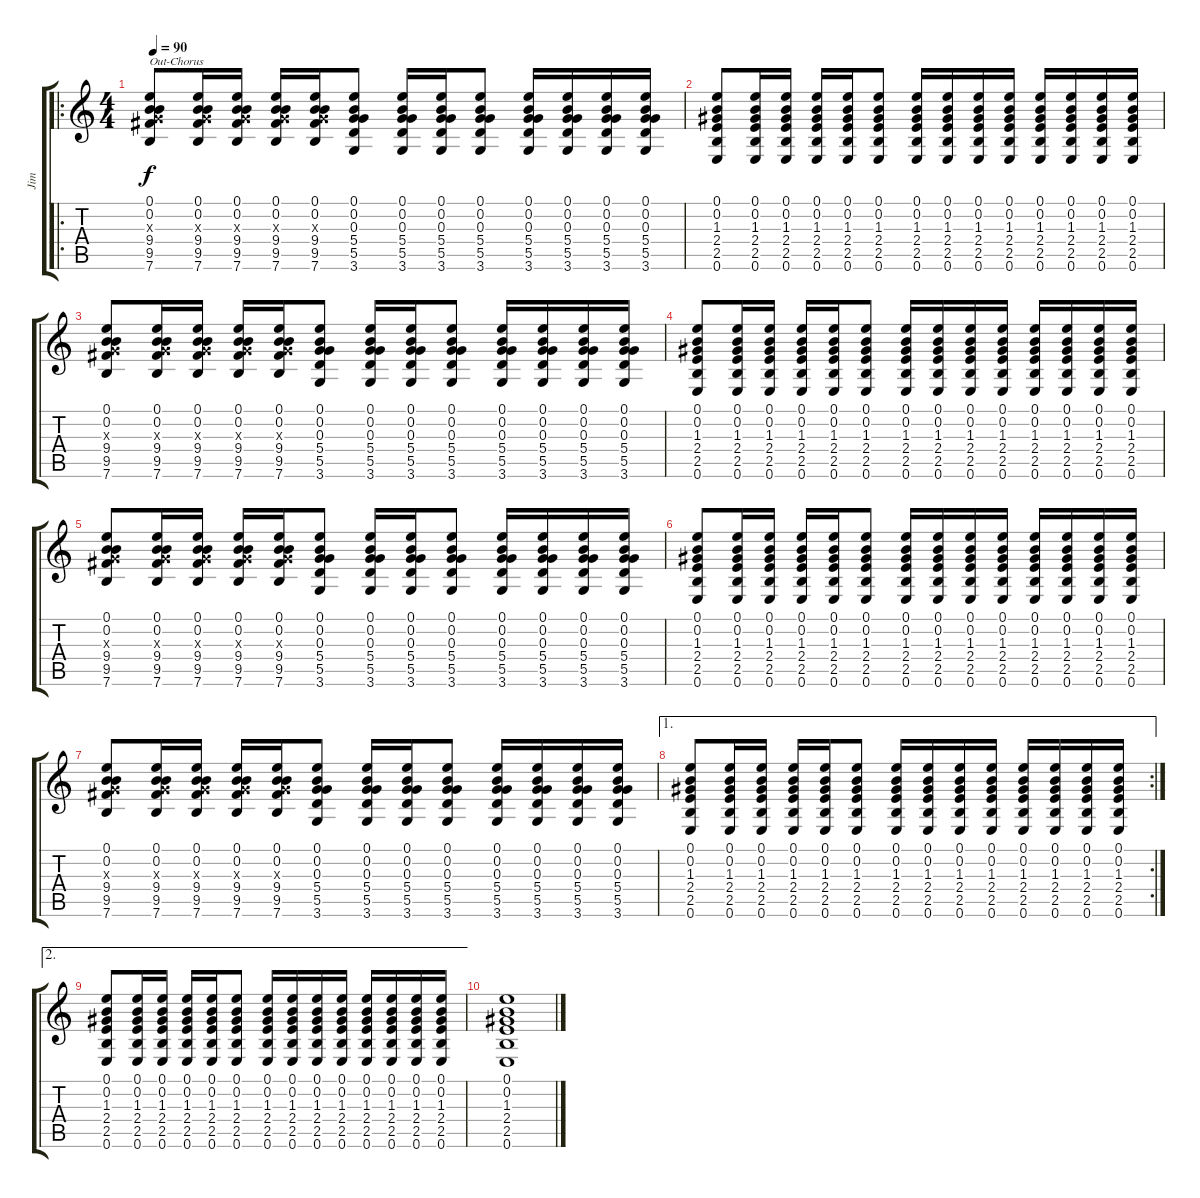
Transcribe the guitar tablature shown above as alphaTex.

\track ("Jim" "Jim") {instrument overdrivenguitar}
\staff {score tabs}
\tuning (E4 B3 G3 D3 A2 E2) {hide}
\ro
\ts (4 4)
\tempo 90
\clef g2
\ks c
(0.1 0.2 0.3{x} 9.4 9.5 7.6).8{txt "Out-Chorus" dy f instrument overdrivenguitar} (0.1 0.2 0.3{x} 9.4 9.5 7.6).16 (0.1 0.2 0.3{x} 9.4 9.5 7.6).16 (0.1 0.2 0.3{x} 9.4 9.5 7.6).16 (0.1 0.2 0.3{x} 9.4 9.5 7.6).16 (0.1 0.2 0.3 5.4 5.5 3.6).8 (0.1 0.2 0.3 5.4 5.5 3.6).16 (0.1 0.2 0.3 5.4 5.5 3.6).16 (0.1 0.2 0.3 5.4 5.5 3.6).8 (0.1 0.2 0.3 5.4 5.5 3.6).16 (0.1 0.2 0.3 5.4 5.5 3.6).16 (0.1 0.2 0.3 5.4 5.5 3.6).16 (0.1 0.2 0.3 5.4 5.5 3.6).16 |
(0.1 0.2 1.3 2.4 2.5 0.6).8 (0.1 0.2 1.3 2.4 2.5 0.6).16 (0.1 0.2 1.3 2.4 2.5 0.6).16 (0.1 0.2 1.3 2.4 2.5 0.6).16 (0.1 0.2 1.3 2.4 2.5 0.6).16 (0.1 0.2 1.3 2.4 2.5 0.6).8 (0.1 0.2 1.3 2.4 2.5 0.6).16 (0.1 0.2 1.3 2.4 2.5 0.6).16 (0.1 0.2 1.3 2.4 2.5 0.6).16 (0.1 0.2 1.3 2.4 2.5 0.6).16 (0.1 0.2 1.3 2.4 2.5 0.6).16 (0.1 0.2 1.3 2.4 2.5 0.6).16 (0.1 0.2 1.3 2.4 2.5 0.6).16 (0.1 0.2 1.3 2.4 2.5 0.6).16 |
(0.1 0.2 0.3{x} 9.4 9.5 7.6).8 (0.1 0.2 0.3{x} 9.4 9.5 7.6).16 (0.1 0.2 0.3{x} 9.4 9.5 7.6).16 (0.1 0.2 0.3{x} 9.4 9.5 7.6).16 (0.1 0.2 0.3{x} 9.4 9.5 7.6).16 (0.1 0.2 0.3 5.4 5.5 3.6).8 (0.1 0.2 0.3 5.4 5.5 3.6).16 (0.1 0.2 0.3 5.4 5.5 3.6).16 (0.1 0.2 0.3 5.4 5.5 3.6).8 (0.1 0.2 0.3 5.4 5.5 3.6).16 (0.1 0.2 0.3 5.4 5.5 3.6).16 (0.1 0.2 0.3 5.4 5.5 3.6).16 (0.1 0.2 0.3 5.4 5.5 3.6).16 |
(0.1 0.2 1.3 2.4 2.5 0.6).8 (0.1 0.2 1.3 2.4 2.5 0.6).16 (0.1 0.2 1.3 2.4 2.5 0.6).16 (0.1 0.2 1.3 2.4 2.5 0.6).16 (0.1 0.2 1.3 2.4 2.5 0.6).16 (0.1 0.2 1.3 2.4 2.5 0.6).8 (0.1 0.2 1.3 2.4 2.5 0.6).16 (0.1 0.2 1.3 2.4 2.5 0.6).16 (0.1 0.2 1.3 2.4 2.5 0.6).16 (0.1 0.2 1.3 2.4 2.5 0.6).16 (0.1 0.2 1.3 2.4 2.5 0.6).16 (0.1 0.2 1.3 2.4 2.5 0.6).16 (0.1 0.2 1.3 2.4 2.5 0.6).16 (0.1 0.2 1.3 2.4 2.5 0.6).16 |
(0.1 0.2 0.3{x} 9.4 9.5 7.6).8 (0.1 0.2 0.3{x} 9.4 9.5 7.6).16 (0.1 0.2 0.3{x} 9.4 9.5 7.6).16 (0.1 0.2 0.3{x} 9.4 9.5 7.6).16 (0.1 0.2 0.3{x} 9.4 9.5 7.6).16 (0.1 0.2 0.3 5.4 5.5 3.6).8 (0.1 0.2 0.3 5.4 5.5 3.6).16 (0.1 0.2 0.3 5.4 5.5 3.6).16 (0.1 0.2 0.3 5.4 5.5 3.6).8 (0.1 0.2 0.3 5.4 5.5 3.6).16 (0.1 0.2 0.3 5.4 5.5 3.6).16 (0.1 0.2 0.3 5.4 5.5 3.6).16 (0.1 0.2 0.3 5.4 5.5 3.6).16 |
(0.1 0.2 1.3 2.4 2.5 0.6).8 (0.1 0.2 1.3 2.4 2.5 0.6).16 (0.1 0.2 1.3 2.4 2.5 0.6).16 (0.1 0.2 1.3 2.4 2.5 0.6).16 (0.1 0.2 1.3 2.4 2.5 0.6).16 (0.1 0.2 1.3 2.4 2.5 0.6).8 (0.1 0.2 1.3 2.4 2.5 0.6).16 (0.1 0.2 1.3 2.4 2.5 0.6).16 (0.1 0.2 1.3 2.4 2.5 0.6).16 (0.1 0.2 1.3 2.4 2.5 0.6).16 (0.1 0.2 1.3 2.4 2.5 0.6).16 (0.1 0.2 1.3 2.4 2.5 0.6).16 (0.1 0.2 1.3 2.4 2.5 0.6).16 (0.1 0.2 1.3 2.4 2.5 0.6).16 |
(0.1 0.2 0.3{x} 9.4 9.5 7.6).8 (0.1 0.2 0.3{x} 9.4 9.5 7.6).16 (0.1 0.2 0.3{x} 9.4 9.5 7.6).16 (0.1 0.2 0.3{x} 9.4 9.5 7.6).16 (0.1 0.2 0.3{x} 9.4 9.5 7.6).16 (0.1 0.2 0.3 5.4 5.5 3.6).8 (0.1 0.2 0.3 5.4 5.5 3.6).16 (0.1 0.2 0.3 5.4 5.5 3.6).16 (0.1 0.2 0.3 5.4 5.5 3.6).8 (0.1 0.2 0.3 5.4 5.5 3.6).16 (0.1 0.2 0.3 5.4 5.5 3.6).16 (0.1 0.2 0.3 5.4 5.5 3.6).16 (0.1 0.2 0.3 5.4 5.5 3.6).16 |
\ae 1
\rc 2
(0.1 0.2 1.3 2.4 2.5 0.6).8 (0.1 0.2 1.3 2.4 2.5 0.6).16 (0.1 0.2 1.3 2.4 2.5 0.6).16 (0.1 0.2 1.3 2.4 2.5 0.6).16 (0.1 0.2 1.3 2.4 2.5 0.6).16 (0.1 0.2 1.3 2.4 2.5 0.6).8 (0.1 0.2 1.3 2.4 2.5 0.6).16 (0.1 0.2 1.3 2.4 2.5 0.6).16 (0.1 0.2 1.3 2.4 2.5 0.6).16 (0.1 0.2 1.3 2.4 2.5 0.6).16 (0.1 0.2 1.3 2.4 2.5 0.6).16 (0.1 0.2 1.3 2.4 2.5 0.6).16 (0.1 0.2 1.3 2.4 2.5 0.6).16 (0.1 0.2 1.3 2.4 2.5 0.6).16 |
\ae 2
(0.1 0.2 1.3 2.4 2.5 0.6).8 (0.1 0.2 1.3 2.4 2.5 0.6).16 (0.1 0.2 1.3 2.4 2.5 0.6).16 (0.1 0.2 1.3 2.4 2.5 0.6).16 (0.1 0.2 1.3 2.4 2.5 0.6).16 (0.1 0.2 1.3 2.4 2.5 0.6).8 (0.1 0.2 1.3 2.4 2.5 0.6).16 (0.1 0.2 1.3 2.4 2.5 0.6).16 (0.1 0.2 1.3 2.4 2.5 0.6).16 (0.1 0.2 1.3 2.4 2.5 0.6).16 (0.1 0.2 1.3 2.4 2.5 0.6).16 (0.1 0.2 1.3 2.4 2.5 0.6).16 (0.1 0.2 1.3 2.4 2.5 0.6).16 (0.1 0.2 1.3 2.4 2.5 0.6).16 |
(0.1 0.2 1.3 2.4 2.5 0.6).1
